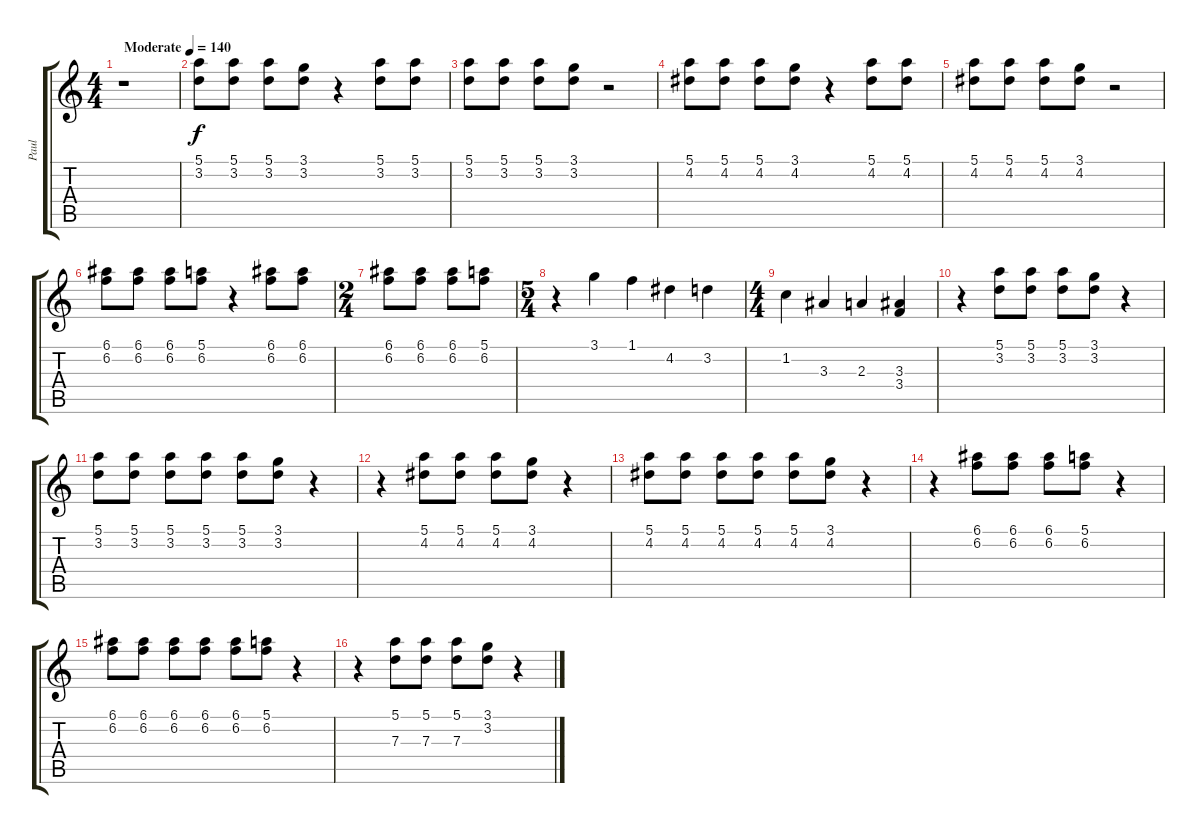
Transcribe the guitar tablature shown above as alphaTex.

\track ("Paul" "Paul") {instrument distortionguitar}
\staff {score tabs}
\tuning (E4 B3 G3 D3 A2 E2) {hide}
\ts (4 4)
\tempo (140 "Moderate")
\clef g2
\ks c
r.1{dy f instrument distortionguitar} |
(5.1 3.2).8 (5.1 3.2).8 (5.1 3.2).8 (3.1 3.2).8 r.4 (5.1 3.2).8 (5.1 3.2).8 |
(5.1 3.2).8 (5.1 3.2).8 (5.1 3.2).8 (3.1 3.2).8 r.2 |
(5.1 4.2).8 (5.1 4.2).8 (5.1 4.2).8 (3.1 4.2).8 r.4 (5.1 4.2).8 (5.1 4.2).8 |
(5.1 4.2).8 (5.1 4.2).8 (5.1 4.2).8 (3.1 4.2).8 r.2 |
(6.1 6.2).8 (6.1 6.2).8 (6.1 6.2).8 (5.1 6.2).8 r.4 (6.1 6.2).8 (6.1 6.2).8 |
\ts (2 4)
(6.1 6.2).8 (6.1 6.2).8 (6.1 6.2).8 (5.1 6.2).8 |
\ts (5 4)
r.4 3.1.4 1.1.4 4.2.4 3.2.4 |
\ts (4 4)
1.2.4 3.3.4 2.3.4 (3.3 3.4).4 |
r.4 (5.1 3.2).8 (5.1 3.2).8 (5.1 3.2).8 (3.1 3.2).8 r.4 |
(5.1 3.2).8 (5.1 3.2).8 (5.1 3.2).8 (5.1 3.2).8 (5.1 3.2).8 (3.1 3.2).8 r.4 |
r.4 (5.1 4.2).8 (5.1 4.2).8 (5.1 4.2).8 (3.1 4.2).8 r.4 |
(5.1 4.2).8 (5.1 4.2).8 (5.1 4.2).8 (5.1 4.2).8 (5.1 4.2).8 (3.1 4.2).8 r.4 |
r.4 (6.1 6.2).8 (6.1 6.2).8 (6.1 6.2).8 (5.1 6.2).8 r.4 |
(6.1 6.2).8 (6.1 6.2).8 (6.1 6.2).8 (6.1 6.2).8 (6.1 6.2).8 (5.1 6.2).8 r.4 |
r.4 (5.1 7.3).8 (5.1 7.3).8 (5.1 7.3).8 (3.1 3.2).8 r.4
